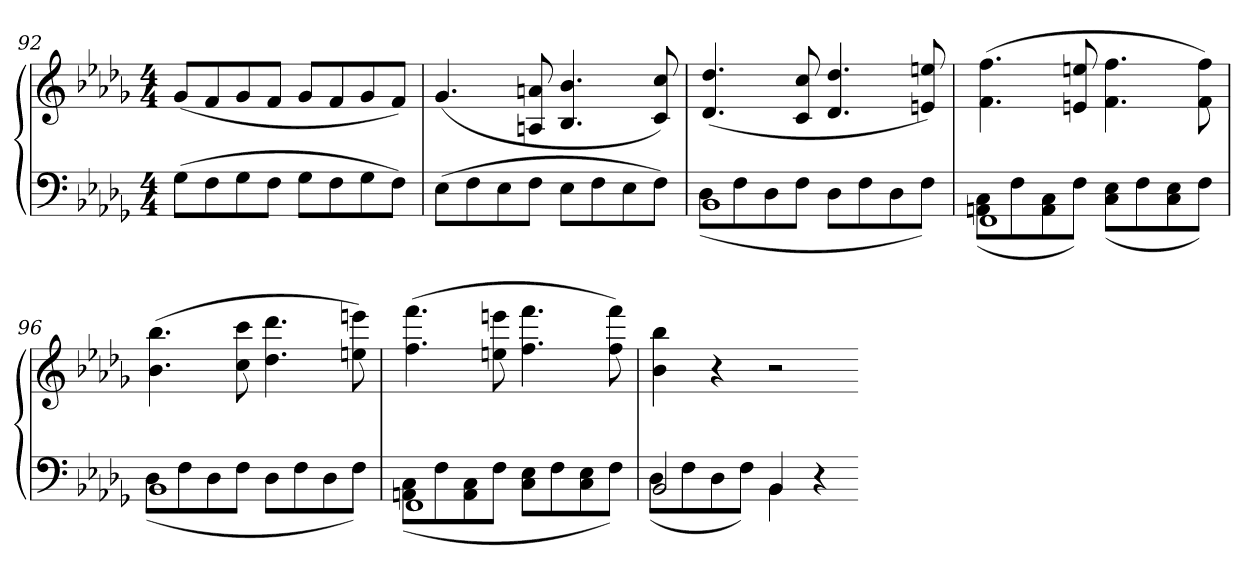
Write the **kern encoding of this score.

**kern	**kern
*part1	*part1
*staff2	*staff1
*clefF4	*clefG2
*k[b-e-a-d-g-]	*k[b-e-a-d-g-]
*b-:	*b-:
*M4/4	*M4/4
=92	=92
(8G-L	(8g-L
8F	8f
8G-	8g-
8FJ	8fJ
8G-L	8g-L
8F	8f
8G-	8g-
8FJ)	8fJ)
=93	=93
(8E-L	(4.g-
8F	.
8E-	.
8FJ	8An 8an
8E-L	4.B- 4.b-
8F	.
8E-	.
8FJ)	8c 8cc)
=94	=94
*^	*
1BB-	(8D-L	(4.d- 4.dd-
.	8F	.
.	8D-	.
.	8FJ	8c 8cc
.	8D-L	4.d- 4.dd-
.	8F	.
.	8D-	.
.	8FJ)	8en 8een)
=95	=95	=95
1FF	(8AAn 8CL	(4.f 4.ff
.	8F	.
.	8AA 8C	.
.	8FJ)	8en 8een
.	(8C 8E-L	4.f 4.ff
.	8F	.
.	8C 8E-	.
.	8FJ)	8f 8ff)
=96	=96	=96
1BB-	(8D-L	(4.b- 4.bb-
.	8F	.
.	8D-	.
.	8FJ	8cc 8ccc
.	8D-L	4.dd- 4.ddd-
.	8F	.
.	8D-	.
.	8FJ)	8een 8eeen)
=97	=97	=97
1FF	(8AAn 8CL	(4.ff 4.fff
.	8F	.
.	8AA 8C	.
.	8FJ	8een 8eeen
.	8C 8E-L	4.ff 4.fff
.	8F	.
.	8C 8E-	.
.	8FJ)	8ff 8fff)
=98	=98	=98
2BB-	(8D-L	4b- 4bb-
.	8F	.
.	8D-	4r
.	8FJ)	.
4BB-	4BB-	2r
4r	4ryy	.
*v	*v	*
=-	=-
*-	*-
